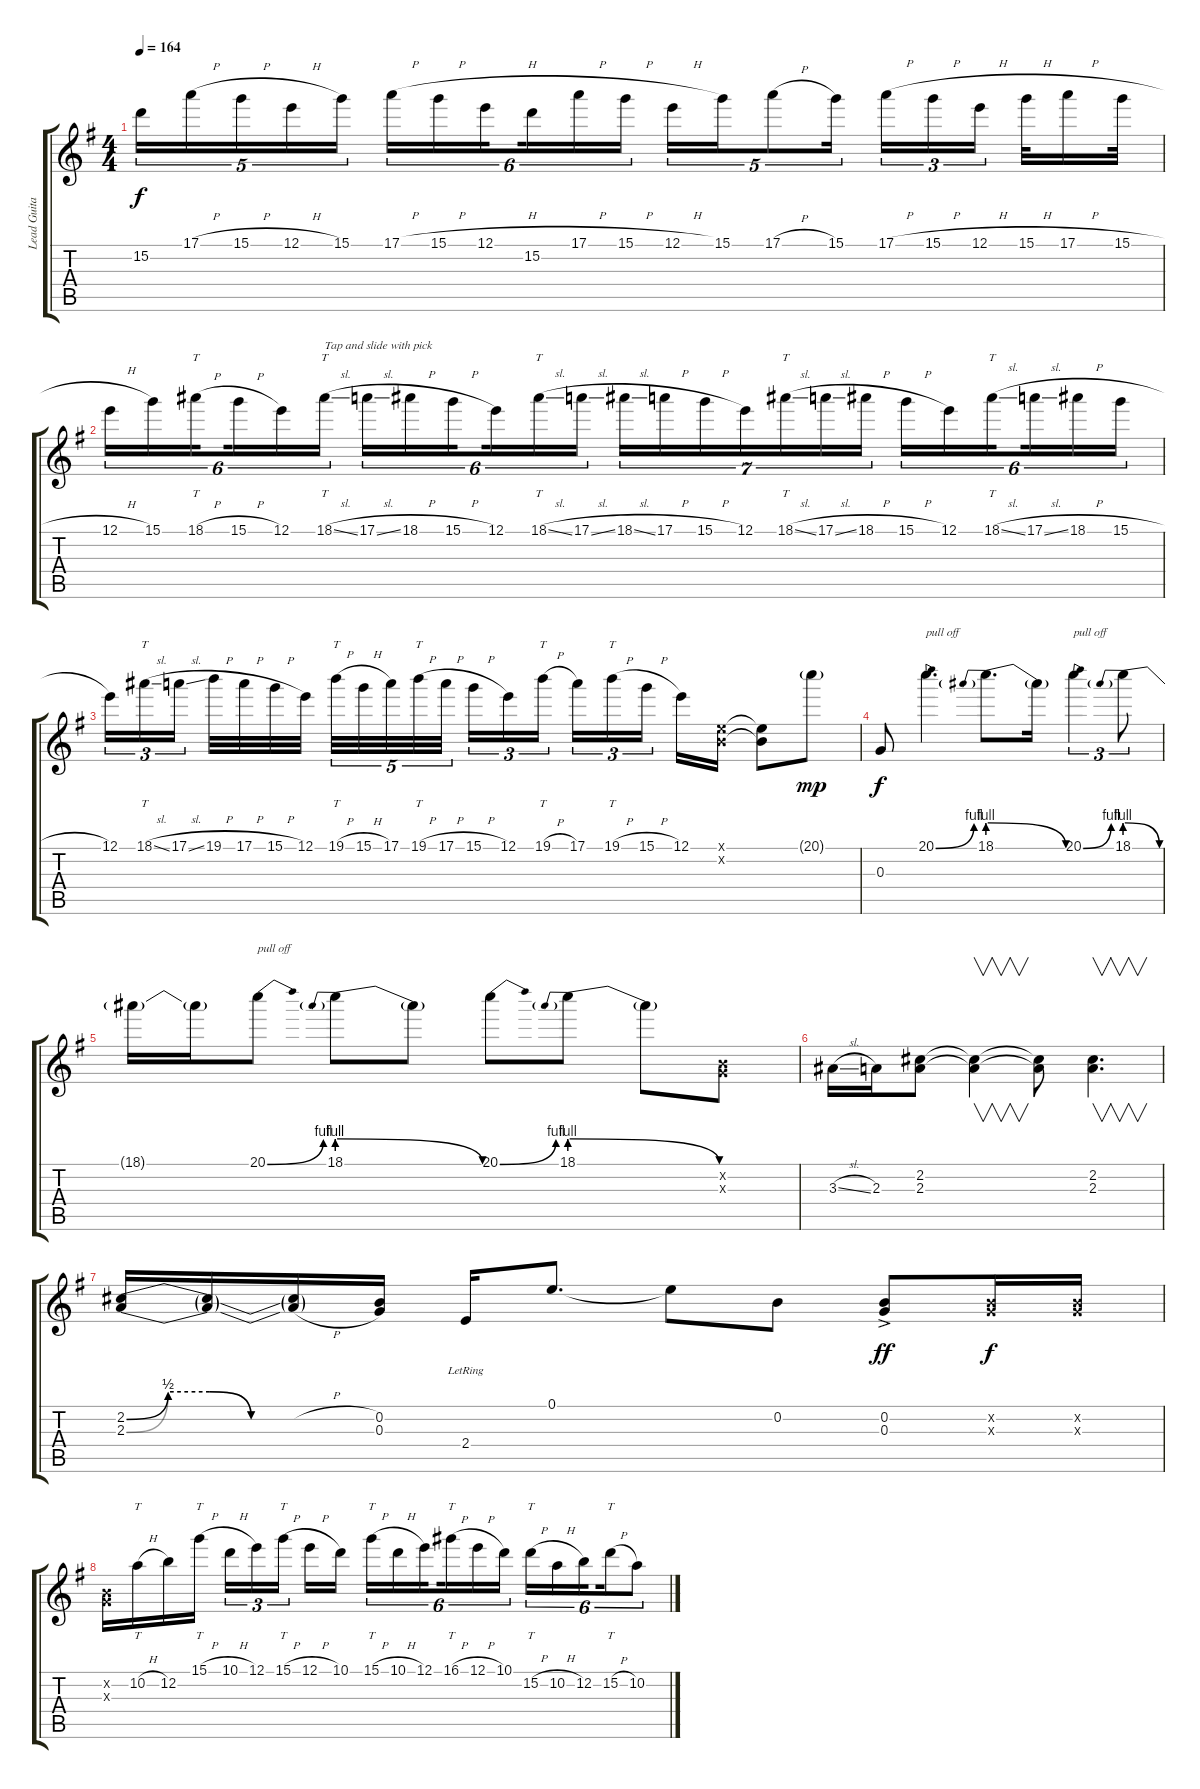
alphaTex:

\track ("Lead Guitar" "Lead Guita") {instrument electricguitarclean}
\staff {score tabs}
\tuning (E4 B3 G3 D3 A2 E2) {hide}
\ts (4 4)
\tempo 164
\clef g2
\ks g
15.2.16{tu (5 4) dy f} 17.1{h}.16{tu (5 4)} 15.1{h}.16{tu (5 4)} 12.1{h}.16{tu (5 4)} 15.1.16{tu (5 4)} 17.1{h}.16{tu (6 4)} 15.1{h}.16{tu (6 4)} 12.1{h}.16{tu (6 4) beam splitsecondary} 15.2.16{tu (6 4)} 17.1{h}.16{tu (6 4)} 15.1{h}.16{tu (6 4)} 12.1{h}.16{tu (5 4)} 15.1.16{tu (5 4)} 17.1{h}.8{tu (5 4)} 15.1.16{tu (5 4)} 17.1{h}.16{tu (3 2)} 15.1{h}.16{tu (3 2)} 12.1{h}.16{tu (3 2) beam splitsecondary} 15.1{h}.32 17.1{h}.16 15.1{h}.32 |
12.1{h}.16{tu (6 4)} 15.1.16{tu (6 4)} 18.1{h}.16{tt tu (6 4) beam splitsecondary} 15.1{h}.16{tu (6 4)} 12.1.16{tu (6 4)} 18.1{sl}.16{tt tu (6 4) txt "Tap and slide with pick"} 17.1{sl}.16{tu (6 4)} 18.1{h}.16{tu (6 4)} 15.1{h}.16{tu (6 4) beam splitsecondary} 12.1.16{tu (6 4)} 18.1{sl}.16{tt tu (6 4)} 17.1{sl}.16{tu (6 4)} 18.1{sl}.16{tu (7 4)} 17.1{h}.16{tu (7 4)} 15.1{h}.16{tu (7 4)} 12.1.16{tu (7 4)} 18.1{sl}.16{tt tu (7 4)} 17.1{sl}.16{tu (7 4)} 18.1{h}.16{tu (7 4)} 15.1{h}.16{tu (6 4)} 12.1.16{tu (6 4)} 18.1{sl}.16{tt tu (6 4) beam splitsecondary} 17.1{sl}.16{tu (6 4)} 18.1{h}.16{tu (6 4)} 15.1{h}.16{tu (6 4)} |
12.1.16{tu (3 2)} 18.1{sl}.16{tt tu (3 2)} 17.1{sl}.16{tu (3 2) beam splitsecondary} 19.1{h}.32 17.1{h}.32 15.1{h}.32 12.1.32 19.1{h}.32{tt tu (5 4)} 15.1{h}.32{tu (5 4)} 17.1.32{tu (5 4)} 19.1{h}.32{tt tu (5 4)} 17.1{h}.32{tu (5 4) beam splitsecondary} 15.1{h}.16{tu (3 2)} 12.1.16{tu (3 2)} 19.1{h}.16{tt tu (3 2)} 17.1.16{tu (3 2)} 19.1{h}.16{tt tu (3 2)} 15.1{h}.16{tu (3 2) beam splitsecondary} 12.1.16 (0.1{x} 0.2{x}).16 (0.1{t} 0.2{t}).8 20.1{g}.8{dy mp} |
0.3.8{dy f} 20.1{be (bend 0 0 60 4)}.4{d txt "pull off"} 18.1{be (prebendrelease 0 4 60 0)}.8{d} 18.1{t}.16 20.1{be (bend 0 0 60 4)}.4{tu (3 2) txt "pull off"} 18.1{be (prebendrelease 0 4 60 0)}.8{tu (3 2)} |
18.1{t}.16 18.1{t}.16 20.1{be (bend 0 0 60 4)}.8{txt "pull off"} 18.1{be (prebendrelease 0 4 60 0)}.8 18.1{t}.8 20.1{be (bend 0 0 60 4)}.8 18.1{be (prebendrelease 0 4 60 0)}.8 18.1{t}.8 (0.2{x} 0.3{x}).8 |
3.3{sl}.16 2.3.16 (2.2 2.3).8 (2.2{t} 2.3{t}).4{v} (2.2{t} 2.3{t}).8 (2.2 2.3).4{v d} |
(2.2{be (custom 0 0 10 2 20 2 30 0 60 0)} 2.3{be (custom 0 0 10 2 20 2 30 0 60 0)}).16 (2.2{t} 2.3{t}).16 (2.2{h t} 2.3{h t}).16 (0.2 0.3).16 2.4{lr}.16 0.1.8{d} 0.1{t}.8 0.2.8 (0.2{ac} 0.3{ac}).8{dy ff} (0.2{x} 0.3{x}).16{dy f} (0.2{x} 0.3{x}).16 |
(0.2{x} 0.3{x}).16 10.2{h}.16{tt} 12.2.16 15.1{h}.16{tt} 10.1{h}.16{tu (3 2)} 12.1.16{tu (3 2)} 15.1{h}.16{tt tu (3 2) beam splitsecondary} 12.1{h}.16 10.1.16 15.1{h}.16{tt tu (6 4)} 10.1{h}.16{tu (6 4)} 12.1.16{tu (6 4) beam splitsecondary} 16.1{h}.16{tt tu (6 4)} 12.1{h}.16{tu (6 4)} 10.1.16{tu (6 4)} 15.2{h}.16{tt tu (6 4)} 10.2{h}.16{tu (6 4)} 12.2.16{tu (6 4) beam splitsecondary} 15.2{h}.16{tt tu (6 4)} 10.2{h}.8{tu (6 4)}
